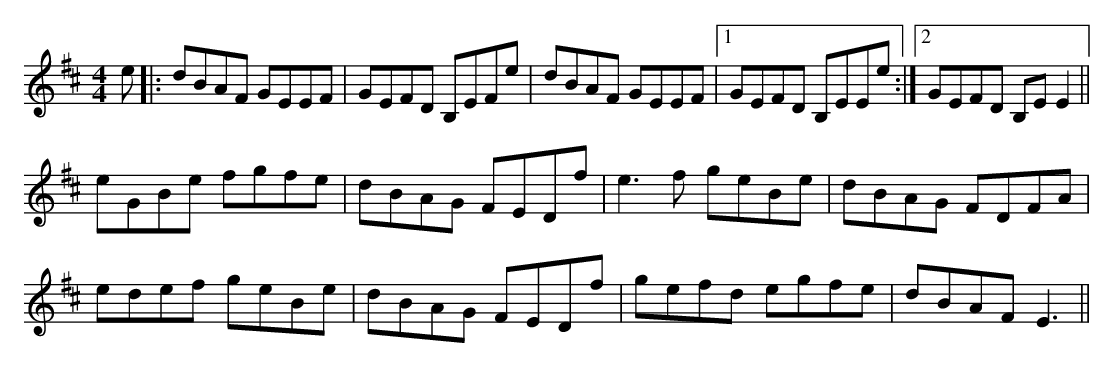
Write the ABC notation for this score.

X:1
M:4/4
K:Edor
e|:dBAF GEEF|GEFD B,EFe|dBAF GEEF|1 GEFD B,EEe:|2 GEFD B,EE2||
eGBe fgfe|dBAG FEDf|e3f geBe|dBAG FDFA|
edef geBe|dBAG FEDf|gefd egfe|dBAF E3||
